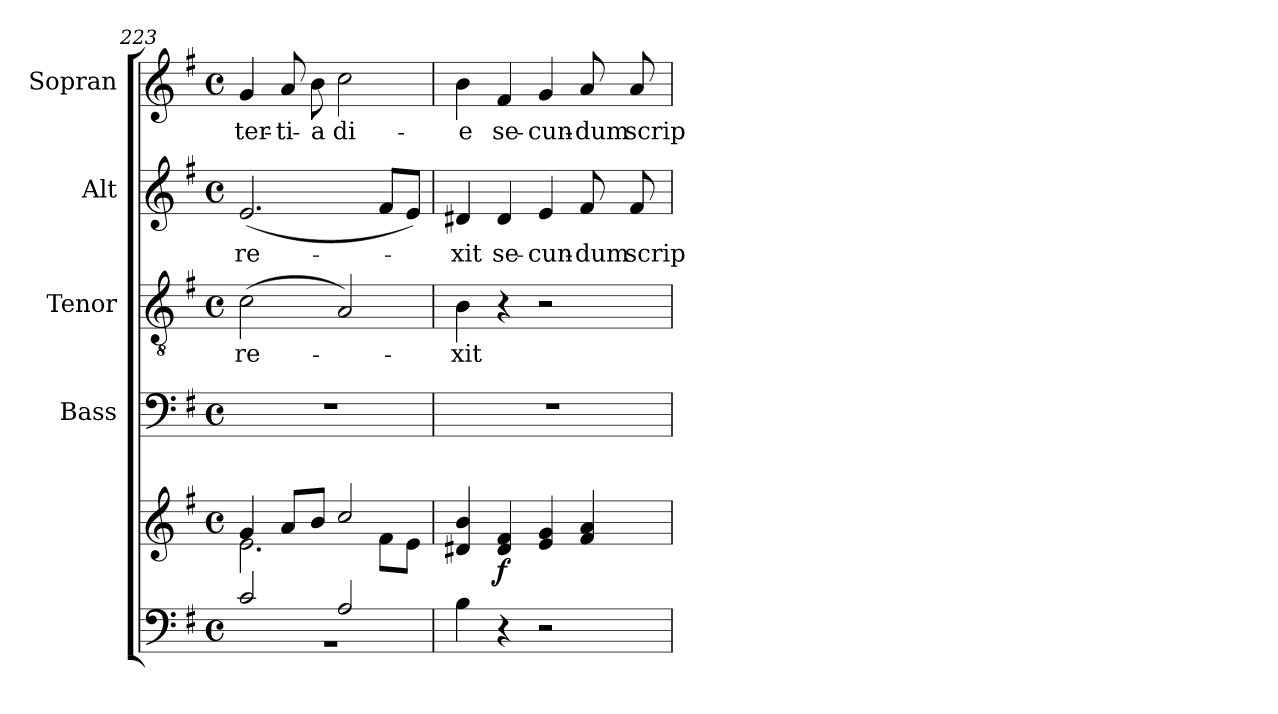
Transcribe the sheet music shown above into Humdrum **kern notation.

**kern	**kern	**dynam	**kern	**kern	**text	**kern	**text	**kern	**text
*part5	*part5	*part5	*part4	*part3	*part3	*part2	*part2	*part1	*part1
*staff6	*staff5	*staff5/6	*staff4	*staff3	*staff3	*staff2	*staff2	*staff1	*staff1
*	*	*	*I"Bass	*I"Tenor	*	*I"Alt	*	*I"Sopran	*
*	*	*	*I'B.	*I'T.	*	*I'A.	*	*I'S.	*
*clefF4	*clefG2	*	*clefF4	*clefGv2	*	*clefG2	*	*clefG2	*
*k[f#]	*k[f#]	*	*k[f#]	*k[f#]	*	*k[f#]	*	*k[f#]	*
*G:	*G:	*	*G:	*G:	*	*G:	*	*G:	*
*M4/4	*M4/4	*	*M4/4	*M4/4	*	*M4/4	*	*M4/4	*
*met(c)	*met(c)	*	*met(c)	*met(c)	*	*met(c)	*	*met(c)	*
=223	=223	=223	=223	=223	=223	=223	=223	=223	=223
*^	*^	*	*	*	*	*	*	*	*
!	!	!	!	!	!	!	!LO:LY:b	!	!LO:LY:b	!	!LO:LY:b
2c/	1rBB	4g/	2.e\	.	1r	(>2c\	-re-	(<2.e/	-re-	4g/	ter-
!	!	!	!	!	!	!	!	!	!	!	!LO:LY:b
.	.	8a/L	.	.	.	.	.	.	.	8a/	-ti-
!	!	!	!	!	!	!	!	!	!	!	!LO:LY:b
.	.	8b/J	.	.	.	.	.	.	.	8b\	-a
!	!	!	!	!	!	!	!	!	!	!	!LO:LY:b
2A/	.	2cc/	.	.	.	2A/)	.	.	.	2cc\	di-
.	.	.	8f#\L	.	.	.	.	8f#/L	.	.	.
.	.	.	8e\J	.	.	.	.	8e/J)	.	.	.
*v	*v	*	*	*	*	*	*	*	*	*	*
=224	=224	=224	=224	=224	=224	=224	=224	=224	=224	=224
!	!	!	!	!	!	!LO:LY:b	!	!LO:LY:b	!	!LO:LY:b
*	*v	*v	*	*	*	*	*	*	*	*
4B\	4d#X/ 4b/	.	1r	4B\	-xit	4d#X/	-xit	4b\	-e
!	!	!LO:DY:b	!	!	!	!	!LO:LY:b	!	!LO:LY:b
4r	4d#/ 4f#/	f	.	4r	.	4d#/	se-	4f#/	se-
!	!	!	!	!	!	!	!LO:LY:b	!	!LO:LY:b
2r	4e/ 4g/	.	.	2r	.	4e/	-cun-	4g/	-cun-
!	!	!	!	!	!	!	!LO:LY:b	!	!LO:LY:b
.	4f#/ 4a/	.	.	.	.	8f#/	-dum	8a/	-dum
!	!	!	!	!	!	!	!LO:LY:b	!	!LO:LY:b
.	.	.	.	.	.	8f#/	scrip-	8a/	scrip-
=	=	=	=	=	=	=	=	=	=
*-	*-	*-	*-	*-	*-	*-	*-	*-	*-
